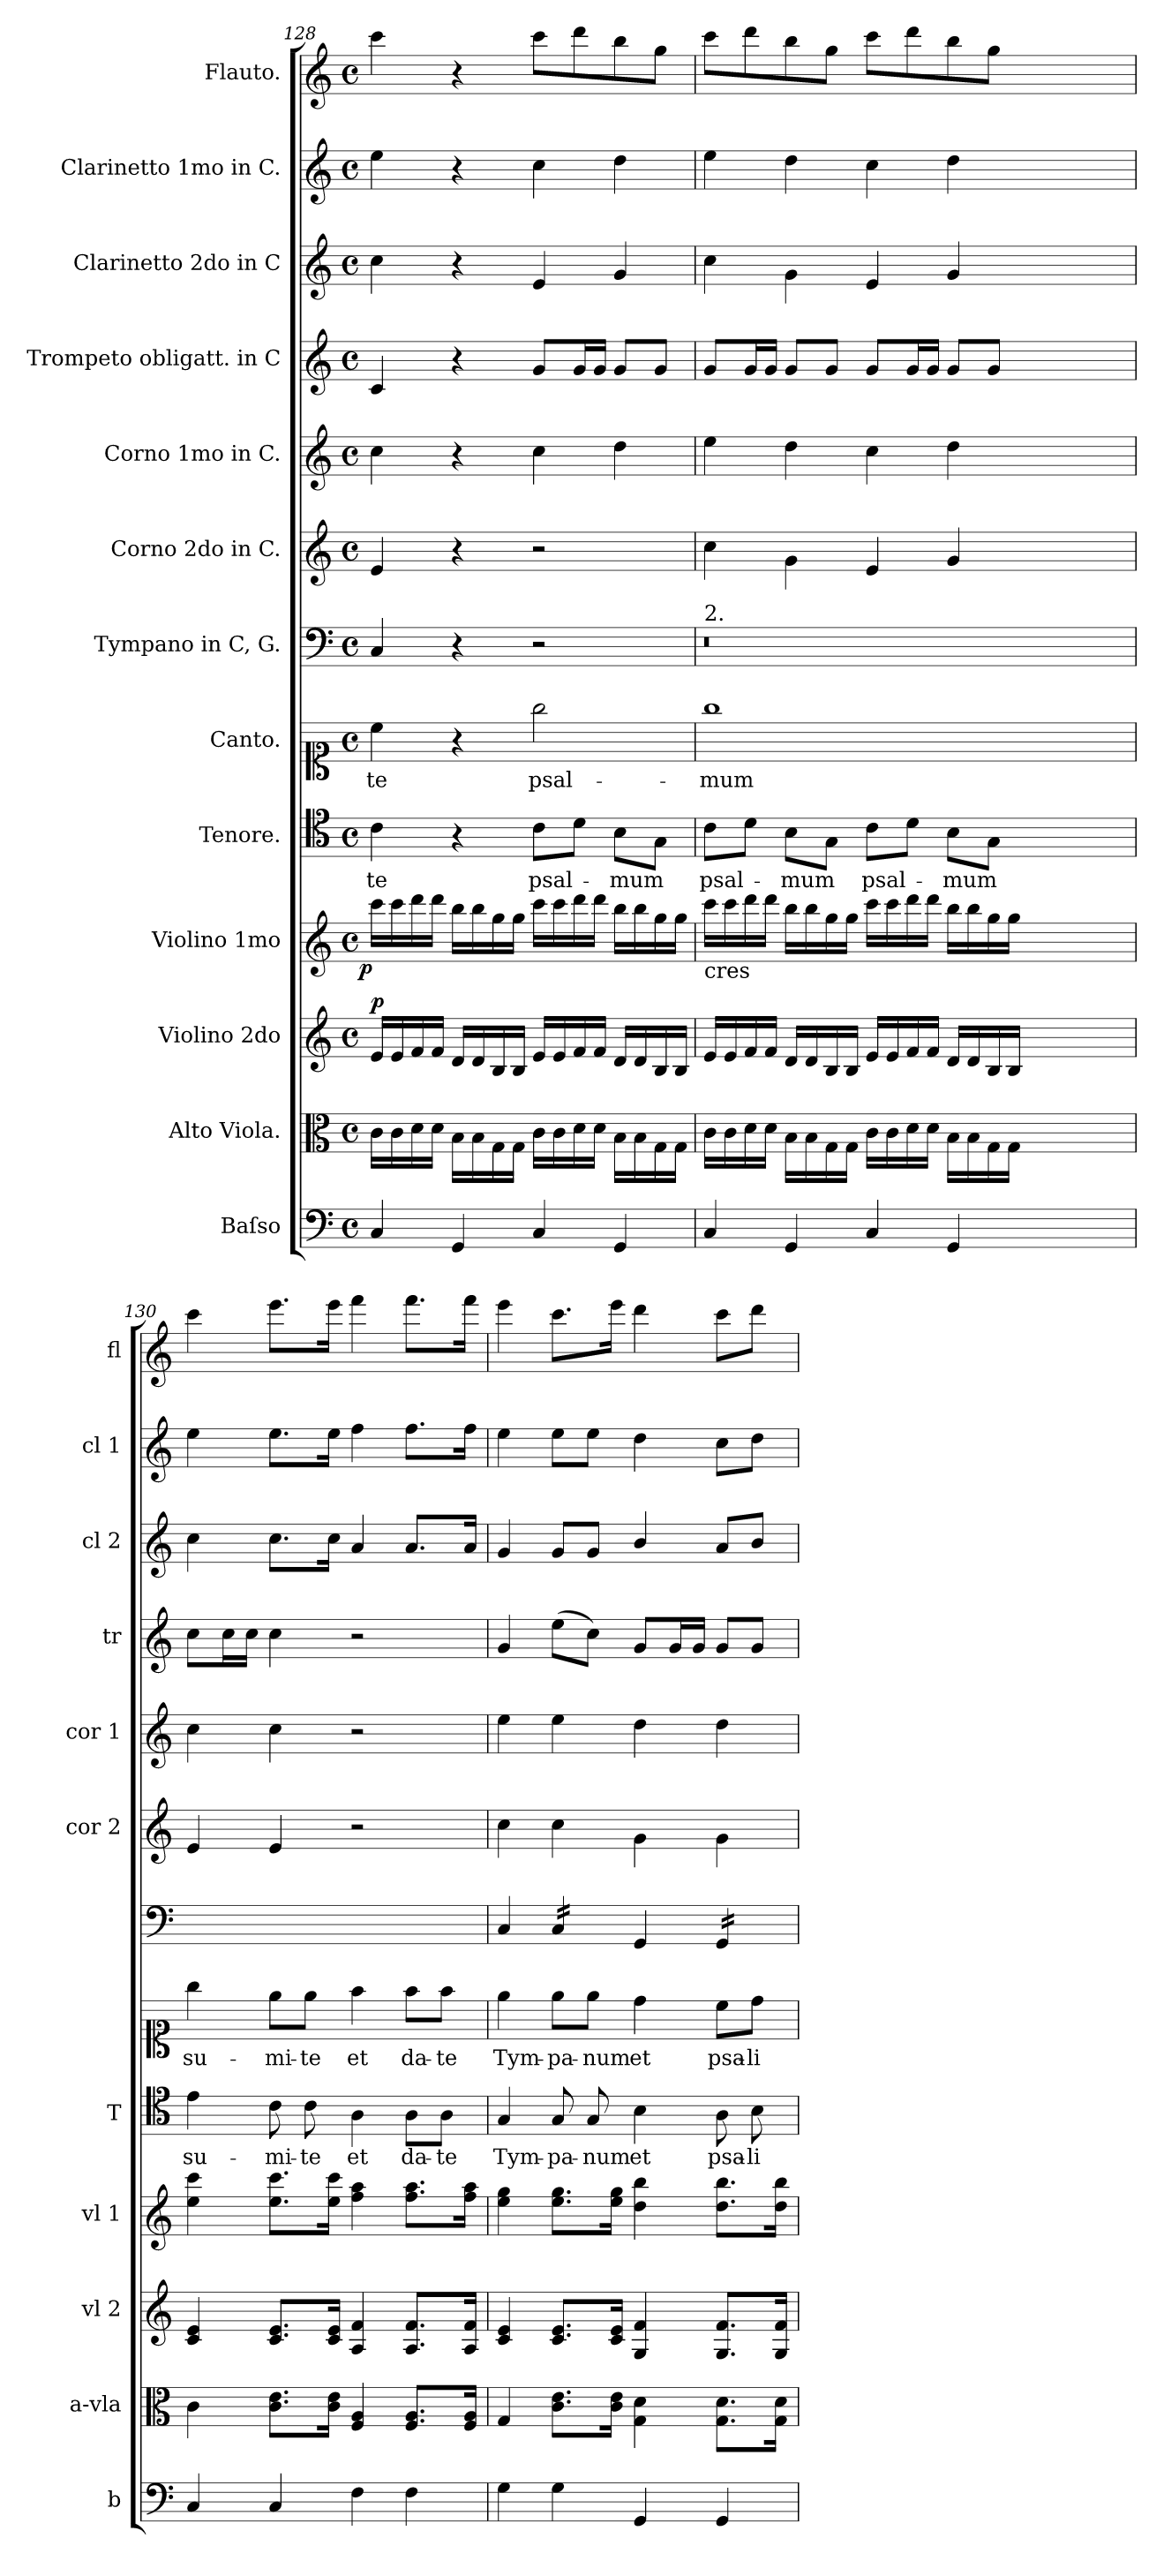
**kern	**kern	**dynam	**kern	**dynam	**kern	**dynam	**kern	**text	**kern	**text	**kern	**kern	**kern	**kern	**kern	**kern	**kern
*part13	*part12	*part12	*part11	*part11	*part10	*part10	*part9	*part9	*part8	*part8	*part7	*part6	*part5	*part4	*part3	*part2	*part1
*staff13	*staff12	*staff12	*staff11	*staff11	*staff10	*staff10	*staff9	*staff9	*staff8	*staff8	*staff7	*staff6	*staff5	*staff4	*staff3	*staff2	*staff1
*I"Baſso	*I"Alto Viola.	*	*I"Violino 2do	*	*I"Violino 1mo	*	*I"Tenore.	*	*I"Canto.	*	*I"Tympano in C, G.	*I"Corno 2do in C.	*I"Corno 1mo in C.	*I"Trompeto obligatt. in C	*I"Clarinetto 2do in C	*I"Clarinetto 1mo in C.	*I"Flauto.
*I'b	*I'a-vla	*	*I'vl 2	*	*I'vl 1	*	*I'T	*	*	*	*	*I'cor 2	*I'cor 1	*I'tr	*I'cl 2	*I'cl 1	*I'fl
*clefF4	*clefC3	*	*clefG2	*	*clefG2	*	*clefC4	*	*clefC1	*	*clefF4	*clefG2	*clefG2	*clefG2	*clefG2	*clefG2	*clefG2
*k[]	*k[]	*	*k[]	*	*k[]	*	*k[]	*	*k[]	*	*k[]	*k[]	*k[]	*k[]	*k[]	*k[]	*k[]
*M4/4	*M4/4	*	*M4/4	*	*M4/4	*	*M4/4	*	*M4/4	*	*M4/4	*M4/4	*M4/4	*M4/4	*M4/4	*M4/4	*M4/4
*met(c)	*met(c)	*	*met(c)	*	*met(c)	*	*met(c)	*	*met(c)	*	*met(c)	*met(c)	*met(c)	*met(c)	*met(c)	*met(c)	*met(c)
=128	=128	=128	=128	=128	=128	=128	=128	=128	=128	=128	=128	=128	=128	=128	=128	=128	=128
!	!	!LO:DY:a	!	!LO:DY:a	!	!LO:DY:b:rj	!	!	!	!	!	!	!	!	!	!	!
4C/	16c\LL	fort	16e/LL	p	16ccc\LL	p	4c\	-te	4cc\	-te	4C/	4e/	4cc\	4c/	4cc\	4ee\	4ccc\
.	16c\	.	16e/	.	16ccc\	.	.	.	.	.	.	.	.	.	.	.	.
.	16d\	.	16f/	.	16ddd\	.	.	.	.	.	.	.	.	.	.	.	.
.	16d\JJ	.	16f/JJ	.	16ddd\JJ	.	.	.	.	.	.	.	.	.	.	.	.
4GG/	16B\LL	.	16d/LL	.	16bb\LL	.	4r	.	4r	.	4r	4r	4r	4r	4r	4r	4r
.	16B\	.	16d/	.	16bb\	.	.	.	.	.	.	.	.	.	.	.	.
.	16G\	.	16B/	.	16gg\	.	.	.	.	.	.	.	.	.	.	.	.
.	16G\JJ	.	16B/JJ	.	16gg\JJ	.	.	.	.	.	.	.	.	.	.	.	.
4C/	16c\LL	.	16e/LL	.	16ccc\LL	.	8c\L	psal-	2gg\	psal-	2r	2r	4cc\	8g/L	4e/	4cc\	8ccc\L
.	16c\	.	16e/	.	16ccc\	.	.	.	.	.	.	.	.	.	.	.	.
.	16d\	.	16f/	.	16ddd\	.	8d\J	.	.	.	.	.	.	16g/L	.	.	8ddd\
.	16d\JJ	.	16f/JJ	.	16ddd\JJ	.	.	.	.	.	.	.	.	16g/JJ	.	.	.
4GG/	16B\LL	.	16d/LL	.	16bb\LL	.	8B\L	-mum	.	.	.	.	4dd\	8g/L	4g/	4dd\	8bb\
.	16B\	.	16d/	.	16bb\	.	.	.	.	.	.	.	.	.	.	.	.
.	16G\	.	16B/	.	16gg\	.	8G\J	.	.	.	.	.	.	8g/J	.	.	8gg\J
.	16G\JJ	.	16B/JJ	.	16gg\JJ	.	.	.	.	.	.	.	.	.	.	.	.
=129	=129	=129	=129	=129	=129	=129	=129	=129	=129	=129	=129	=129	=129	=129	=129	=129	=129
!	!	!	!	!	!	!	!	!	!	!	!LO:TX:a:t=2.	!	!	!	!	!	!
!	!	!	!	!	!LO:TX:b:t=cres	!	!	!	!	!	!	!	!	!	!	!	!
!	!	!	!	!	!	!	!	!LO:LY:i	!	!	!	!	!	!	!	!	!
4C/	16c\LL	.	16e/LL	.	16ccc\LL	.	8c\L	psal-	1gg	-mum	0r	4cc\	4ee\	8g/L	4cc\	4ee\	8ccc\L
.	16c\	.	16e/	.	16ccc\	.	.	.	.	.	.	.	.	.	.	.	.
.	16d\	.	16f/	.	16ddd\	.	8d\J	.	.	.	.	.	.	16g/L	.	.	8ddd\
.	16d\JJ	.	16f/JJ	.	16ddd\JJ	.	.	.	.	.	.	.	.	16g/JJ	.	.	.
!	!	!	!	!	!	!	!	!LO:LY:i	!	!	!	!	!	!	!	!	!
4GG/	16B\LL	.	16d/LL	.	16bb\LL	.	8B\L	-mum	.	.	.	4g\	4dd\	8g/L	4g\	4dd\	8bb\
.	16B\	.	16d/	.	16bb\	.	.	.	.	.	.	.	.	.	.	.	.
.	16G\	.	16B/	.	16gg\	.	8G\J	.	.	.	.	.	.	8g/J	.	.	8gg\J
.	16G\JJ	.	16B/JJ	.	16gg\JJ	.	.	.	.	.	.	.	.	.	.	.	.
!	!	!	!	!	!	!	!	!LO:LY:i	!	!	!	!	!	!	!	!	!
4C/	16c\LL	.	16e/LL	.	16ccc\LL	.	8c\L	psal-	.	.	.	4e/	4cc\	8g/L	4e/	4cc\	8ccc\L
.	16c\	.	16e/	.	16ccc\	.	.	.	.	.	.	.	.	.	.	.	.
.	16d\	.	16f/	.	16ddd\	.	8d\J	.	.	.	.	.	.	16g/L	.	.	8ddd\
.	16d\JJ	.	16f/JJ	.	16ddd\JJ	.	.	.	.	.	.	.	.	16g/JJ	.	.	.
!	!	!	!	!	!	!	!	!LO:LY:i	!	!	!	!	!	!	!	!	!
4GG/	16B\LL	.	16d/LL	.	16bb\LL	.	8B\L	-mum	.	.	.	4g/	4dd\	8g/L	4g/	4dd\	8bb\
.	16B\	.	16d/	.	16bb\	.	.	.	.	.	.	.	.	.	.	.	.
.	16G\	.	16B/	.	16gg\	.	8G\J	.	.	.	.	.	.	8g/J	.	.	8gg\J
!	!	!	!	!	!	!LO:DY:b	!	!	!	!	!	!	!	!	!	!	!
.	16G\JJ	.	16B/JJ	.	16gg\JJ	for	.	.	.	.	.	.	.	.	.	.	.
1ryy	1ryy	.	1ryy	.	1ryy	.	1ryy	.	1ryy	.	.	1ryy	1ryy	1ryy	1ryy	1ryy	1ryy
=130	=130	=130	=130	=130	=130	=130	=130	=130	=130	=130	=130	=130	=130	=130	=130	=130	=130
!	!	!	!	!LO:DY:a	!	!	!	!	!	!	!	!	!	!	!	!	!
4C/	4c\	.	4c/ 4e/	for	4ee\ 4ccc\	.	4e\	su-	4gg\	su-	1ryy	4e/	4cc\	8cc\L	4cc\	4ee\	4ccc\
.	.	.	.	.	.	.	.	.	.	.	.	.	.	16cc\L	.	.	.
.	.	.	.	.	.	.	.	.	.	.	.	.	.	16cc\JJ	.	.	.
4C/	8.c\ 8.e\L	.	8.c/ 8.e/L	.	8.ee\ 8.ccc\L	.	8c\	-mi-	8ee\L	-mi-	.	4e/	4cc\	4cc\	8.cc\L	8.ee\L	8.eee\L
.	.	.	.	.	.	.	8c\	-te	8ee\J	-te	.	.	.	.	.	.	.
.	16c\ 16e\Jk	.	16c/ 16e/Jk	.	16ee\ 16ccc\Jk	.	.	.	.	.	.	.	.	.	16cc\Jk	16ee\Jk	16eee\Jk
4F\	4F/ 4A/	.	4A/ 4f/	.	4ff\ 4aa\	.	4A\	-et	4ff\	et	.	2r	2r	2r	4a/	4ff\	4fff\
4F\	8.F/ 8.A/L	.	8.A/ 8.f/L	.	8.ff\ 8.aa\L	.	8A\L	da-	8ff\L	da-	.	.	.	.	8.a/L	8.ff\L	8.fff\L
.	.	.	.	.	.	.	8A\J	-te	8ff\J	-te	.	.	.	.	.	.	.
.	16F/ 16A/Jk	.	16A/ 16f/Jk	.	16ff\ 16aa\Jk	.	.	.	.	.	.	.	.	.	16a/Jk	16ff\Jk	16fff\Jk
=131	=131	=131	=131	=131	=131	=131	=131	=131	=131	=131	=131	=131	=131	=131	=131	=131	=131
4G\	4G/	.	4c/ 4e/	.	4ee\ 4gg\	.	4G/	Tym-	4ee\	Tym-	4C/	4cc\	4ee\	4g/	4g/	4ee\	4eee\
*	*	*	*	*	*	*	*	*	*	*	*tremolo	*	*	*	*	*	*
4G\	8.c\ 8.e\L	.	8.c/ 8.e/L	.	8.ee\ 8.gg\L	.	8G/	-pa-	8ee\L	-pa-	16C/LL	4cc\	4ee\	(8ee\L	8g/L	8ee\L	8.ccc\L
.	.	.	.	.	.	.	.	.	.	.	16C/	.	.	.	.	.	.
.	.	.	.	.	.	.	8G/	-num	8ee\J	-num	16C/	.	.	8cc\J)	8g/J	8ee\J	.
.	16c\ 16e\Jk	.	16c/ 16e/Jk	.	16ee\ 16gg\Jk	.	.	.	.	.	16C/JJ	.	.	.	.	.	16eee\Jk
*	*	*	*	*	*	*	*	*	*	*	*Xtremolo	*	*	*	*	*	*
4GG/	4G\ 4d\	.	4G/ 4f/	.	4dd\ 4bb\	.	4B\	et	4dd\	et	4GG/	4g\	4dd\	8g/L	4b/	4dd\	4ddd\
.	.	.	.	.	.	.	.	.	.	.	.	.	.	16g/L	.	.	.
.	.	.	.	.	.	.	.	.	.	.	.	.	.	16g/JJ	.	.	.
*	*	*	*	*	*	*	*	*	*	*	*tremolo	*	*	*	*	*	*
4GG/	8.G\ 8.d\L	.	8.G/ 8.f/L	.	8.dd\ 8.bb\L	.	8A\	psa-	8cc\L	psa-	16GG/LL	4g\	4dd\	8g/L	8a/L	8cc\L	8ccc\L
.	.	.	.	.	.	.	.	.	.	.	16GG/	.	.	.	.	.	.
.	.	.	.	.	.	.	8B\	-li-	8dd\J	-li-	16GG/	.	.	8g/J	8b/J	8dd\J	8ddd\J
.	16G\ 16d\Jk	.	16G/ 16f/Jk	.	16dd\ 16bb\Jk	.	.	.	.	.	16GG/JJ	.	.	.	.	.	.
*	*	*	*	*	*	*	*	*	*	*	*Xtremolo	*	*	*	*	*	*
=	=	=	=	=	=	=	=	=	=	=	=	=	=	=	=	=	=
*-	*-	*-	*-	*-	*-	*-	*-	*-	*-	*-	*-	*-	*-	*-	*-	*-	*-
